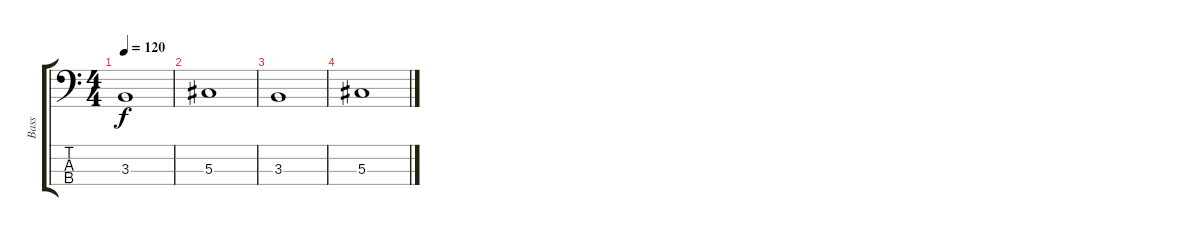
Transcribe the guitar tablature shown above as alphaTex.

\track ("Bass" "Bass") {instrument electricbasspick}
\staff {score tabs}
\tuning (Gb2 Db2 Ab1 Db1) {hide}
\ts (4 4)
\tempo 120
\clef f4
\ks c
3.3.1{dy f} |
5.3.1 |
3.3.1 |
5.3.1
